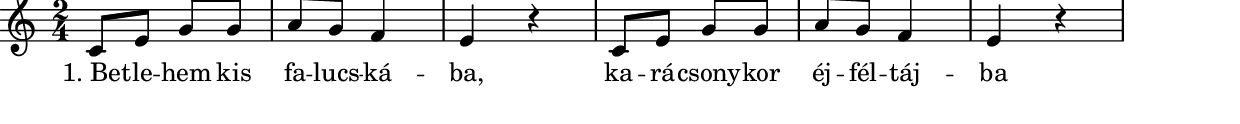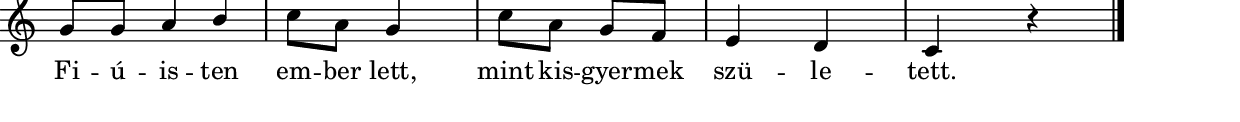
% MusicXML to Lilypond converter by Kovi

szovegAAA = \lyricmode {  "1. Bet" -- "le" -- "hem" "kis" "fa" -- "lucs" -- "ká" -- "ba," "ka" -- "rá" -- "csony" -- "kor" "éj" -- "fél" -- "táj" -- "ba" "Fi" -- "ú" -- "is" -- "ten" "em" -- "ber" "lett," "mint" "kis" -- "gyer" -- "mek" "szü" -- "le" -- "tett."  }

% Analyzing...
% 1 parts
% 1 Staff
% forceBassClefActive = 
melody = {
% 33 notes in the part
% 1 voices

\new Staff
\new Voice {
% 33 notes
% 11 mesaures

% Measure 1
\clef "treble"
\key c \major
\time 2/4 
c'8 e'8 g'8 g'8 
% Measure 2
a'8 g'8 f'4 
% Measure 3
e'4 r4 
% Measure 4
c'8 e'8 g'8 g'8 
% Measure 5
a'8 g'8 f'4 
% Measure 6
e'4 r4 
% Measure 7
\break
g'8 g'8 a'8 b'8 
% Measure 8
c''8 a'8 g'4 
% Measure 9
c''8 a'8 g'8 f'8 
% Measure 10
e'4 d'4 
% Measure 11
c'4 r4 \bar "|." 
} % voice
\addlyrics { \szovegAAA }

} % melody


harmonies = \chordmode {
% 13 chords
\germanChords
c4 s4 f4 s4 c4 s4 c4 s4 f4 s4 c4 s4 g4 s4 f4 c4 c4 s4 f4 g4 c4
}

\include "../../definitions.ly"
